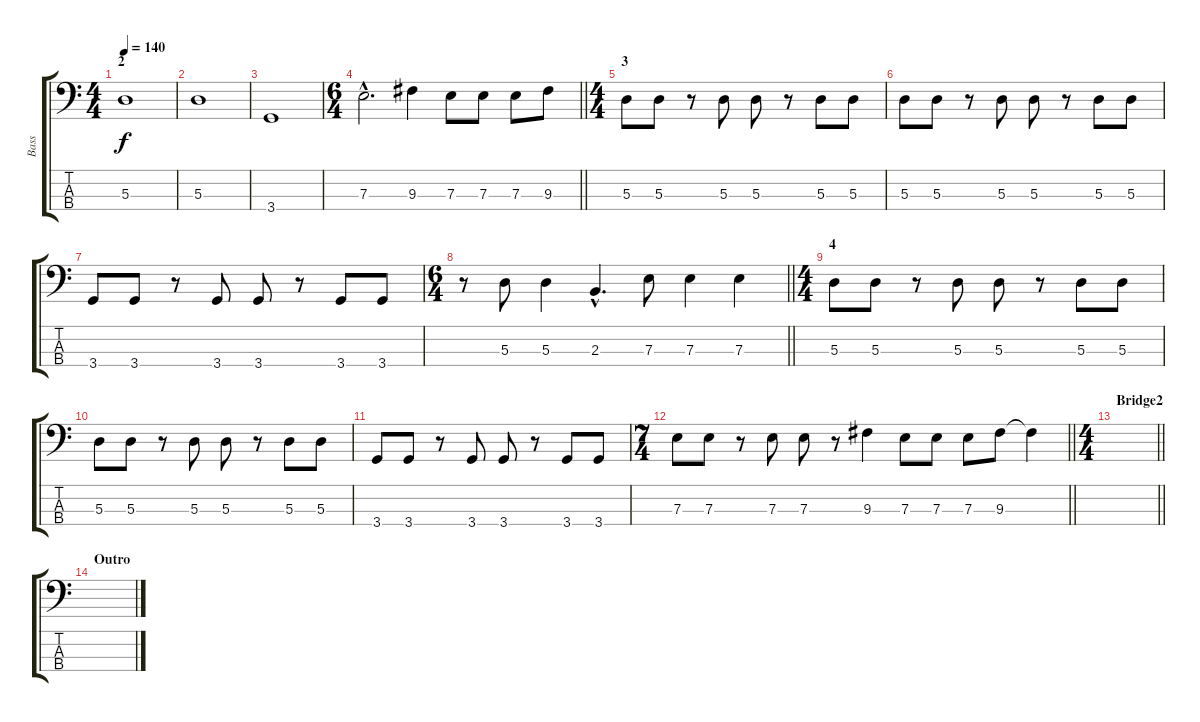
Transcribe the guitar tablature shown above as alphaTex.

\track ("Bass" "Bass") {instrument electricbassfinger}
\staff {score tabs}
\tuning (G2 D2 A1 E1) {hide}
\ts (4 4)
\section ("" "2")
\tempo 140
\clef f4
\ks c
5.3.1{dy f} |
5.3.1 |
3.4.1 |
\ts (6 4)
\barLineRight lightlight
7.3{hac}.2{d} 9.3.4 7.3.8 7.3.8 7.3.8 9.3.8 |
\ts (4 4)
\section ("" "3")
5.3.8 5.3.8 r.8 5.3.8 5.3.8 r.8 5.3.8 5.3.8 |
5.3.8 5.3.8 r.8 5.3.8 5.3.8 r.8 5.3.8 5.3.8 |
3.4.8 3.4.8 r.8 3.4.8 3.4.8 r.8 3.4.8 3.4.8 |
\ts (6 4)
\barLineRight lightlight
r.8 5.3.8 5.3.4 2.3{hac}.4{d} 7.3.8 7.3.4 7.3.4 |
\ts (4 4)
\section ("" "4")
5.3.8 5.3.8 r.8 5.3.8 5.3.8 r.8 5.3.8 5.3.8 |
5.3.8 5.3.8 r.8 5.3.8 5.3.8 r.8 5.3.8 5.3.8 |
3.4.8 3.4.8 r.8 3.4.8 3.4.8 r.8 3.4.8 3.4.8 |
\ts (7 4)
\barLineRight lightlight
7.3.8 7.3.8 r.8 7.3.8 7.3.8 r.8 9.3.4 7.3.8 7.3.8 7.3.8 9.3.8 9.3{t}.4 |
\ts (4 4)
\section ("" "Bridge2")
\barLineRight lightlight
|
\section ("" "Outro")
